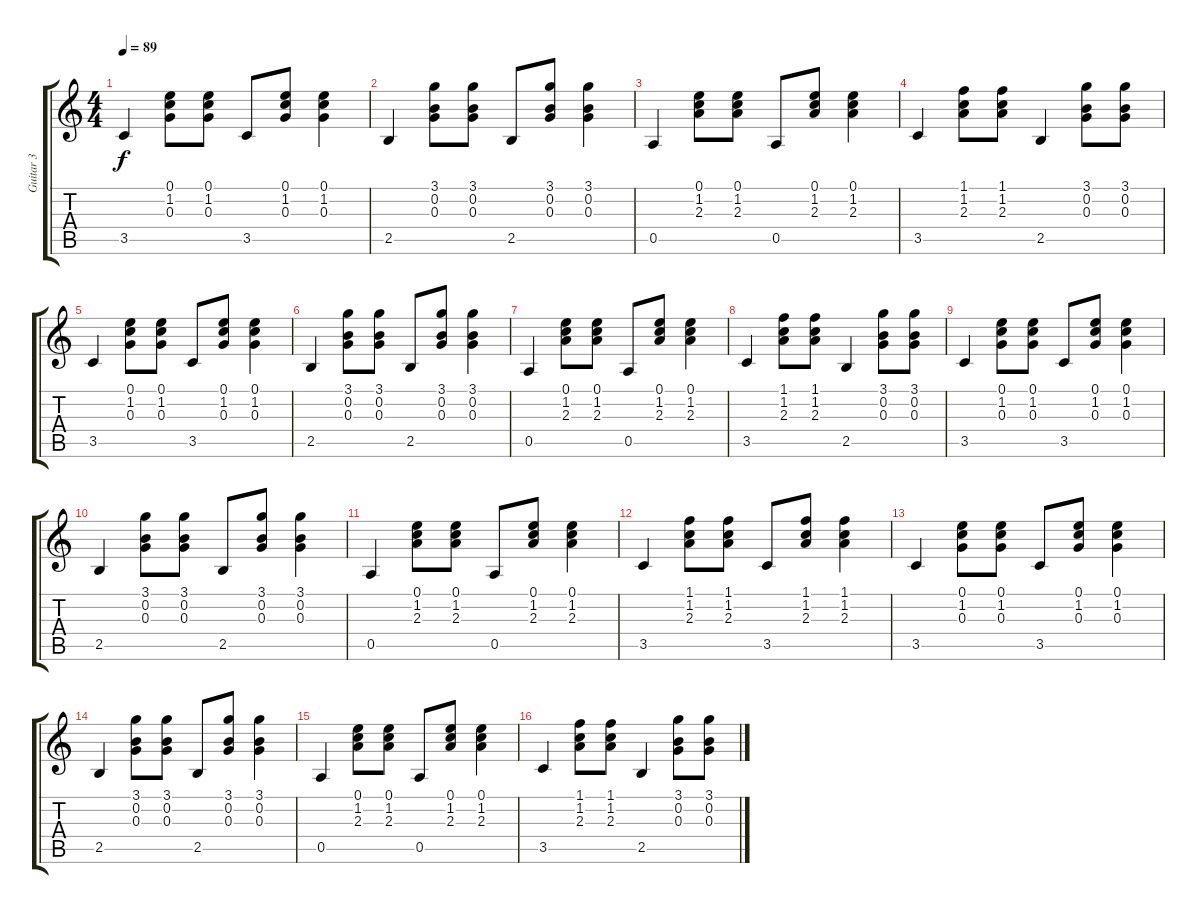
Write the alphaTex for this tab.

\track ("Guitar 3" "Guitar 3") {instrument acousticguitarsteel}
\staff {score tabs}
\tuning (E4 B3 G3 D3 A2 E2) {hide}
\ts (4 4)
\tempo 89
\clef g2
\ks c
3.5.4{dy f} (0.1 1.2 0.3).8 (0.1 1.2 0.3).8 3.5.8 (0.1 1.2 0.3).8 (0.1 1.2 0.3).4 |
2.5.4 (3.1 0.2 0.3).8 (3.1 0.2 0.3).8 2.5.8 (3.1 0.2 0.3).8 (3.1 0.2 0.3).4 |
0.5.4 (0.1 1.2 2.3).8 (0.1 1.2 2.3).8 0.5.8 (0.1 1.2 2.3).8 (0.1 1.2 2.3).4 |
3.5.4 (1.1 1.2 2.3).8 (1.1 1.2 2.3).8 2.5.4 (3.1 0.2 0.3).8 (3.1 0.2 0.3).8 |
3.5.4 (0.1 1.2 0.3).8 (0.1 1.2 0.3).8 3.5.8 (0.1 1.2 0.3).8 (0.1 1.2 0.3).4 |
2.5.4 (3.1 0.2 0.3).8 (3.1 0.2 0.3).8 2.5.8 (3.1 0.2 0.3).8 (3.1 0.2 0.3).4 |
0.5.4 (0.1 1.2 2.3).8 (0.1 1.2 2.3).8 0.5.8 (0.1 1.2 2.3).8 (0.1 1.2 2.3).4 |
3.5.4 (1.1 1.2 2.3).8 (1.1 1.2 2.3).8 2.5.4 (3.1 0.2 0.3).8 (3.1 0.2 0.3).8 |
3.5.4 (0.1 1.2 0.3).8 (0.1 1.2 0.3).8 3.5.8 (0.1 1.2 0.3).8 (0.1 1.2 0.3).4 |
2.5.4 (3.1 0.2 0.3).8 (3.1 0.2 0.3).8 2.5.8 (3.1 0.2 0.3).8 (3.1 0.2 0.3).4 |
0.5.4 (0.1 1.2 2.3).8 (0.1 1.2 2.3).8 0.5.8 (0.1 1.2 2.3).8 (0.1 1.2 2.3).4 |
3.5.4 (1.1 1.2 2.3).8 (1.1 1.2 2.3).8 3.5.8 (1.1 1.2 2.3).8 (1.1 1.2 2.3).4 |
3.5.4 (0.1 1.2 0.3).8 (0.1 1.2 0.3).8 3.5.8 (0.1 1.2 0.3).8 (0.1 1.2 0.3).4 |
2.5.4 (3.1 0.2 0.3).8 (3.1 0.2 0.3).8 2.5.8 (3.1 0.2 0.3).8 (3.1 0.2 0.3).4 |
0.5.4 (0.1 1.2 2.3).8 (0.1 1.2 2.3).8 0.5.8 (0.1 1.2 2.3).8 (0.1 1.2 2.3).4 |
3.5.4 (1.1 1.2 2.3).8 (1.1 1.2 2.3).8 2.5.4 (3.1 0.2 0.3).8 (3.1 0.2 0.3).8
